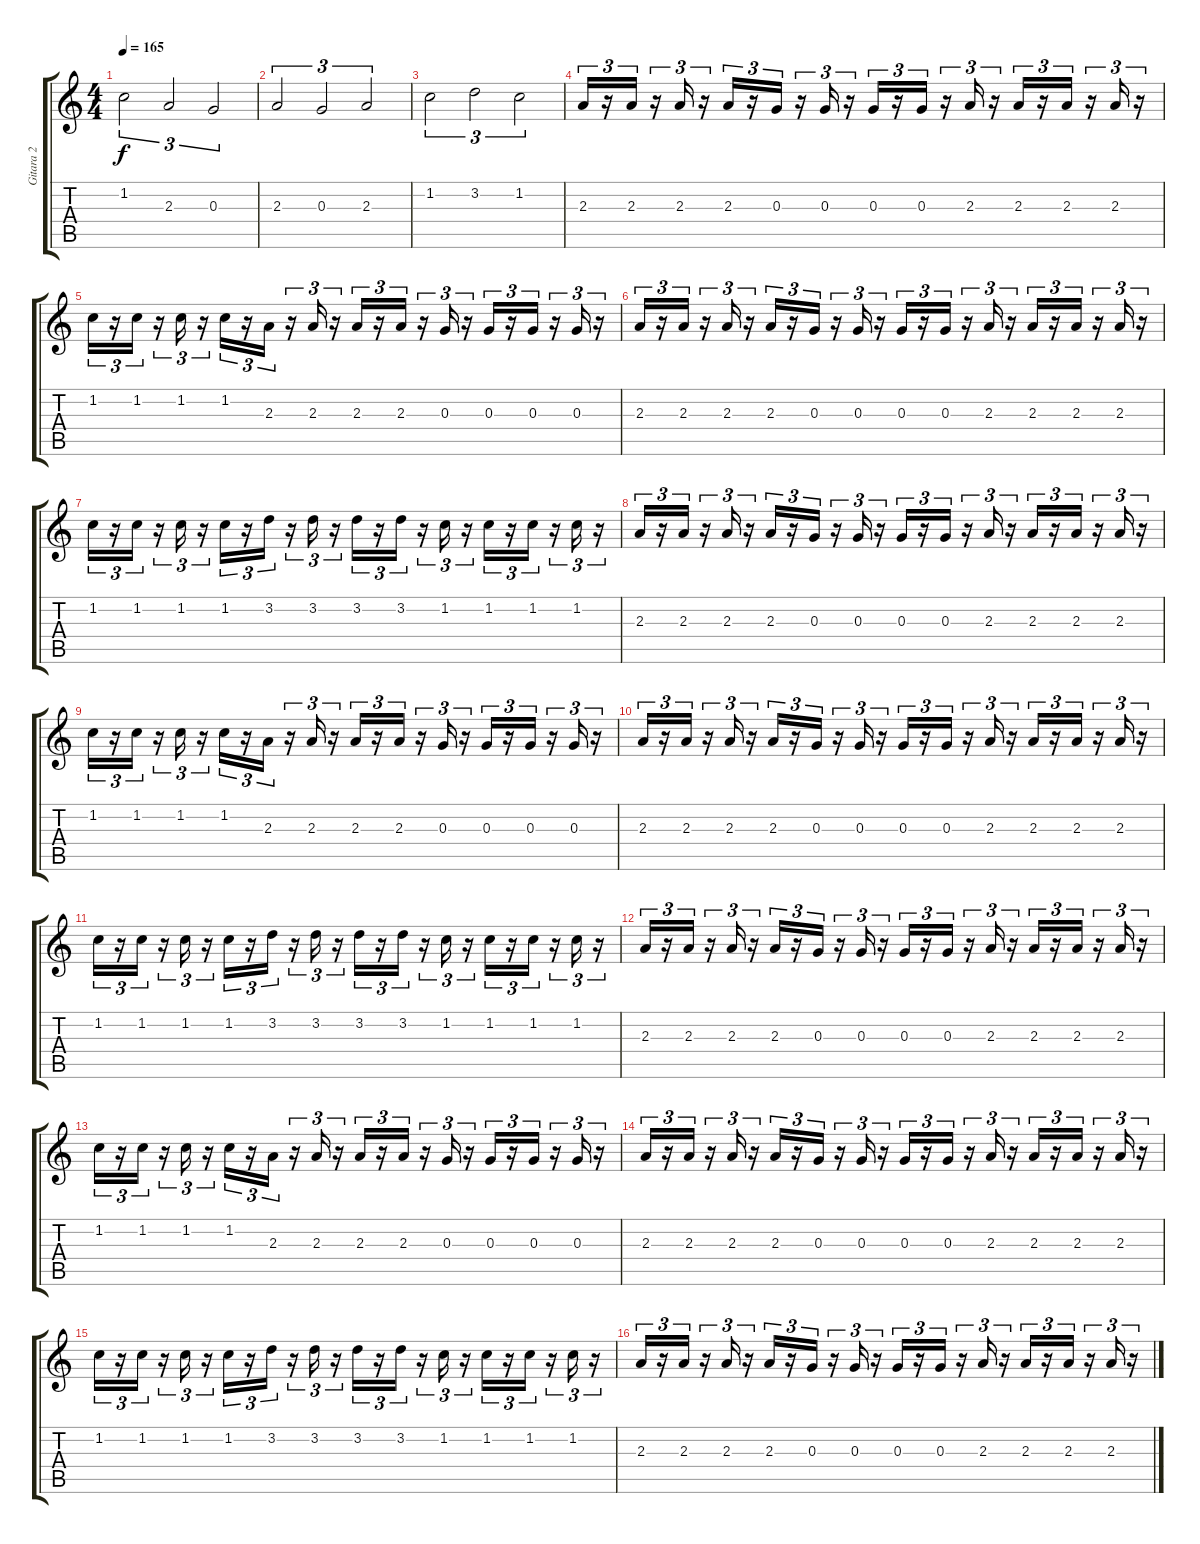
\track ("Gitara 2" "Gitara 2") {instrument electricguitarclean}
\staff {score tabs}
\tuning (E4 B3 G3 D3 A2 E2) {hide}
\ts (4 4)
\tempo 165
\clef g2
\ks c
1.2.2{tu (3 2) dy f} 2.3.2{tu (3 2)} 0.3.2{tu (3 2)} |
2.3.2{tu (3 2)} 0.3.2{tu (3 2)} 2.3.2{tu (3 2)} |
1.2.2{tu (3 2)} 3.2.2{tu (3 2)} 1.2.2{tu (3 2)} |
2.3.16{tu (3 2)} r.16{tu (3 2)} 2.3.16{tu (3 2)} r.16{tu (3 2)} 2.3.16{tu (3 2)} r.16{tu (3 2)} 2.3.16{tu (3 2)} r.16{tu (3 2)} 0.3.16{tu (3 2)} r.16{tu (3 2)} 0.3.16{tu (3 2)} r.16{tu (3 2)} 0.3.16{tu (3 2)} r.16{tu (3 2)} 0.3.16{tu (3 2)} r.16{tu (3 2)} 2.3.16{tu (3 2)} r.16{tu (3 2)} 2.3.16{tu (3 2)} r.16{tu (3 2)} 2.3.16{tu (3 2)} r.16{tu (3 2)} 2.3.16{tu (3 2)} r.16{tu (3 2)} |
1.2.16{tu (3 2)} r.16{tu (3 2)} 1.2.16{tu (3 2)} r.16{tu (3 2)} 1.2.16{tu (3 2)} r.16{tu (3 2)} 1.2.16{tu (3 2)} r.16{tu (3 2)} 2.3.16{tu (3 2)} r.16{tu (3 2)} 2.3.16{tu (3 2)} r.16{tu (3 2)} 2.3.16{tu (3 2)} r.16{tu (3 2)} 2.3.16{tu (3 2)} r.16{tu (3 2)} 0.3.16{tu (3 2)} r.16{tu (3 2)} 0.3.16{tu (3 2)} r.16{tu (3 2)} 0.3.16{tu (3 2)} r.16{tu (3 2)} 0.3.16{tu (3 2)} r.16{tu (3 2)} |
2.3.16{tu (3 2)} r.16{tu (3 2)} 2.3.16{tu (3 2)} r.16{tu (3 2)} 2.3.16{tu (3 2)} r.16{tu (3 2)} 2.3.16{tu (3 2)} r.16{tu (3 2)} 0.3.16{tu (3 2)} r.16{tu (3 2)} 0.3.16{tu (3 2)} r.16{tu (3 2)} 0.3.16{tu (3 2)} r.16{tu (3 2)} 0.3.16{tu (3 2)} r.16{tu (3 2)} 2.3.16{tu (3 2)} r.16{tu (3 2)} 2.3.16{tu (3 2)} r.16{tu (3 2)} 2.3.16{tu (3 2)} r.16{tu (3 2)} 2.3.16{tu (3 2)} r.16{tu (3 2)} |
1.2.16{tu (3 2)} r.16{tu (3 2)} 1.2.16{tu (3 2)} r.16{tu (3 2)} 1.2.16{tu (3 2)} r.16{tu (3 2)} 1.2.16{tu (3 2)} r.16{tu (3 2)} 3.2.16{tu (3 2)} r.16{tu (3 2)} 3.2.16{tu (3 2)} r.16{tu (3 2)} 3.2.16{tu (3 2)} r.16{tu (3 2)} 3.2.16{tu (3 2)} r.16{tu (3 2)} 1.2.16{tu (3 2)} r.16{tu (3 2)} 1.2.16{tu (3 2)} r.16{tu (3 2)} 1.2.16{tu (3 2)} r.16{tu (3 2)} 1.2.16{tu (3 2)} r.16{tu (3 2)} |
2.3.16{tu (3 2)} r.16{tu (3 2)} 2.3.16{tu (3 2)} r.16{tu (3 2)} 2.3.16{tu (3 2)} r.16{tu (3 2)} 2.3.16{tu (3 2)} r.16{tu (3 2)} 0.3.16{tu (3 2)} r.16{tu (3 2)} 0.3.16{tu (3 2)} r.16{tu (3 2)} 0.3.16{tu (3 2)} r.16{tu (3 2)} 0.3.16{tu (3 2)} r.16{tu (3 2)} 2.3.16{tu (3 2)} r.16{tu (3 2)} 2.3.16{tu (3 2)} r.16{tu (3 2)} 2.3.16{tu (3 2)} r.16{tu (3 2)} 2.3.16{tu (3 2)} r.16{tu (3 2)} |
1.2.16{tu (3 2)} r.16{tu (3 2)} 1.2.16{tu (3 2)} r.16{tu (3 2)} 1.2.16{tu (3 2)} r.16{tu (3 2)} 1.2.16{tu (3 2)} r.16{tu (3 2)} 2.3.16{tu (3 2)} r.16{tu (3 2)} 2.3.16{tu (3 2)} r.16{tu (3 2)} 2.3.16{tu (3 2)} r.16{tu (3 2)} 2.3.16{tu (3 2)} r.16{tu (3 2)} 0.3.16{tu (3 2)} r.16{tu (3 2)} 0.3.16{tu (3 2)} r.16{tu (3 2)} 0.3.16{tu (3 2)} r.16{tu (3 2)} 0.3.16{tu (3 2)} r.16{tu (3 2)} |
2.3.16{tu (3 2)} r.16{tu (3 2)} 2.3.16{tu (3 2)} r.16{tu (3 2)} 2.3.16{tu (3 2)} r.16{tu (3 2)} 2.3.16{tu (3 2)} r.16{tu (3 2)} 0.3.16{tu (3 2)} r.16{tu (3 2)} 0.3.16{tu (3 2)} r.16{tu (3 2)} 0.3.16{tu (3 2)} r.16{tu (3 2)} 0.3.16{tu (3 2)} r.16{tu (3 2)} 2.3.16{tu (3 2)} r.16{tu (3 2)} 2.3.16{tu (3 2)} r.16{tu (3 2)} 2.3.16{tu (3 2)} r.16{tu (3 2)} 2.3.16{tu (3 2)} r.16{tu (3 2)} |
1.2.16{tu (3 2)} r.16{tu (3 2)} 1.2.16{tu (3 2)} r.16{tu (3 2)} 1.2.16{tu (3 2)} r.16{tu (3 2)} 1.2.16{tu (3 2)} r.16{tu (3 2)} 3.2.16{tu (3 2)} r.16{tu (3 2)} 3.2.16{tu (3 2)} r.16{tu (3 2)} 3.2.16{tu (3 2)} r.16{tu (3 2)} 3.2.16{tu (3 2)} r.16{tu (3 2)} 1.2.16{tu (3 2)} r.16{tu (3 2)} 1.2.16{tu (3 2)} r.16{tu (3 2)} 1.2.16{tu (3 2)} r.16{tu (3 2)} 1.2.16{tu (3 2)} r.16{tu (3 2)} |
2.3.16{tu (3 2)} r.16{tu (3 2)} 2.3.16{tu (3 2)} r.16{tu (3 2)} 2.3.16{tu (3 2)} r.16{tu (3 2)} 2.3.16{tu (3 2)} r.16{tu (3 2)} 0.3.16{tu (3 2)} r.16{tu (3 2)} 0.3.16{tu (3 2)} r.16{tu (3 2)} 0.3.16{tu (3 2)} r.16{tu (3 2)} 0.3.16{tu (3 2)} r.16{tu (3 2)} 2.3.16{tu (3 2)} r.16{tu (3 2)} 2.3.16{tu (3 2)} r.16{tu (3 2)} 2.3.16{tu (3 2)} r.16{tu (3 2)} 2.3.16{tu (3 2)} r.16{tu (3 2)} |
1.2.16{tu (3 2)} r.16{tu (3 2)} 1.2.16{tu (3 2)} r.16{tu (3 2)} 1.2.16{tu (3 2)} r.16{tu (3 2)} 1.2.16{tu (3 2)} r.16{tu (3 2)} 2.3.16{tu (3 2)} r.16{tu (3 2)} 2.3.16{tu (3 2)} r.16{tu (3 2)} 2.3.16{tu (3 2)} r.16{tu (3 2)} 2.3.16{tu (3 2)} r.16{tu (3 2)} 0.3.16{tu (3 2)} r.16{tu (3 2)} 0.3.16{tu (3 2)} r.16{tu (3 2)} 0.3.16{tu (3 2)} r.16{tu (3 2)} 0.3.16{tu (3 2)} r.16{tu (3 2)} |
2.3.16{tu (3 2)} r.16{tu (3 2)} 2.3.16{tu (3 2)} r.16{tu (3 2)} 2.3.16{tu (3 2)} r.16{tu (3 2)} 2.3.16{tu (3 2)} r.16{tu (3 2)} 0.3.16{tu (3 2)} r.16{tu (3 2)} 0.3.16{tu (3 2)} r.16{tu (3 2)} 0.3.16{tu (3 2)} r.16{tu (3 2)} 0.3.16{tu (3 2)} r.16{tu (3 2)} 2.3.16{tu (3 2)} r.16{tu (3 2)} 2.3.16{tu (3 2)} r.16{tu (3 2)} 2.3.16{tu (3 2)} r.16{tu (3 2)} 2.3.16{tu (3 2)} r.16{tu (3 2)} |
1.2.16{tu (3 2)} r.16{tu (3 2)} 1.2.16{tu (3 2)} r.16{tu (3 2)} 1.2.16{tu (3 2)} r.16{tu (3 2)} 1.2.16{tu (3 2)} r.16{tu (3 2)} 3.2.16{tu (3 2)} r.16{tu (3 2)} 3.2.16{tu (3 2)} r.16{tu (3 2)} 3.2.16{tu (3 2)} r.16{tu (3 2)} 3.2.16{tu (3 2)} r.16{tu (3 2)} 1.2.16{tu (3 2)} r.16{tu (3 2)} 1.2.16{tu (3 2)} r.16{tu (3 2)} 1.2.16{tu (3 2)} r.16{tu (3 2)} 1.2.16{tu (3 2)} r.16{tu (3 2)} |
2.3.16{tu (3 2)} r.16{tu (3 2)} 2.3.16{tu (3 2)} r.16{tu (3 2)} 2.3.16{tu (3 2)} r.16{tu (3 2)} 2.3.16{tu (3 2)} r.16{tu (3 2)} 0.3.16{tu (3 2)} r.16{tu (3 2)} 0.3.16{tu (3 2)} r.16{tu (3 2)} 0.3.16{tu (3 2)} r.16{tu (3 2)} 0.3.16{tu (3 2)} r.16{tu (3 2)} 2.3.16{tu (3 2)} r.16{tu (3 2)} 2.3.16{tu (3 2)} r.16{tu (3 2)} 2.3.16{tu (3 2)} r.16{tu (3 2)} 2.3.16{tu (3 2)} r.16{tu (3 2)}
